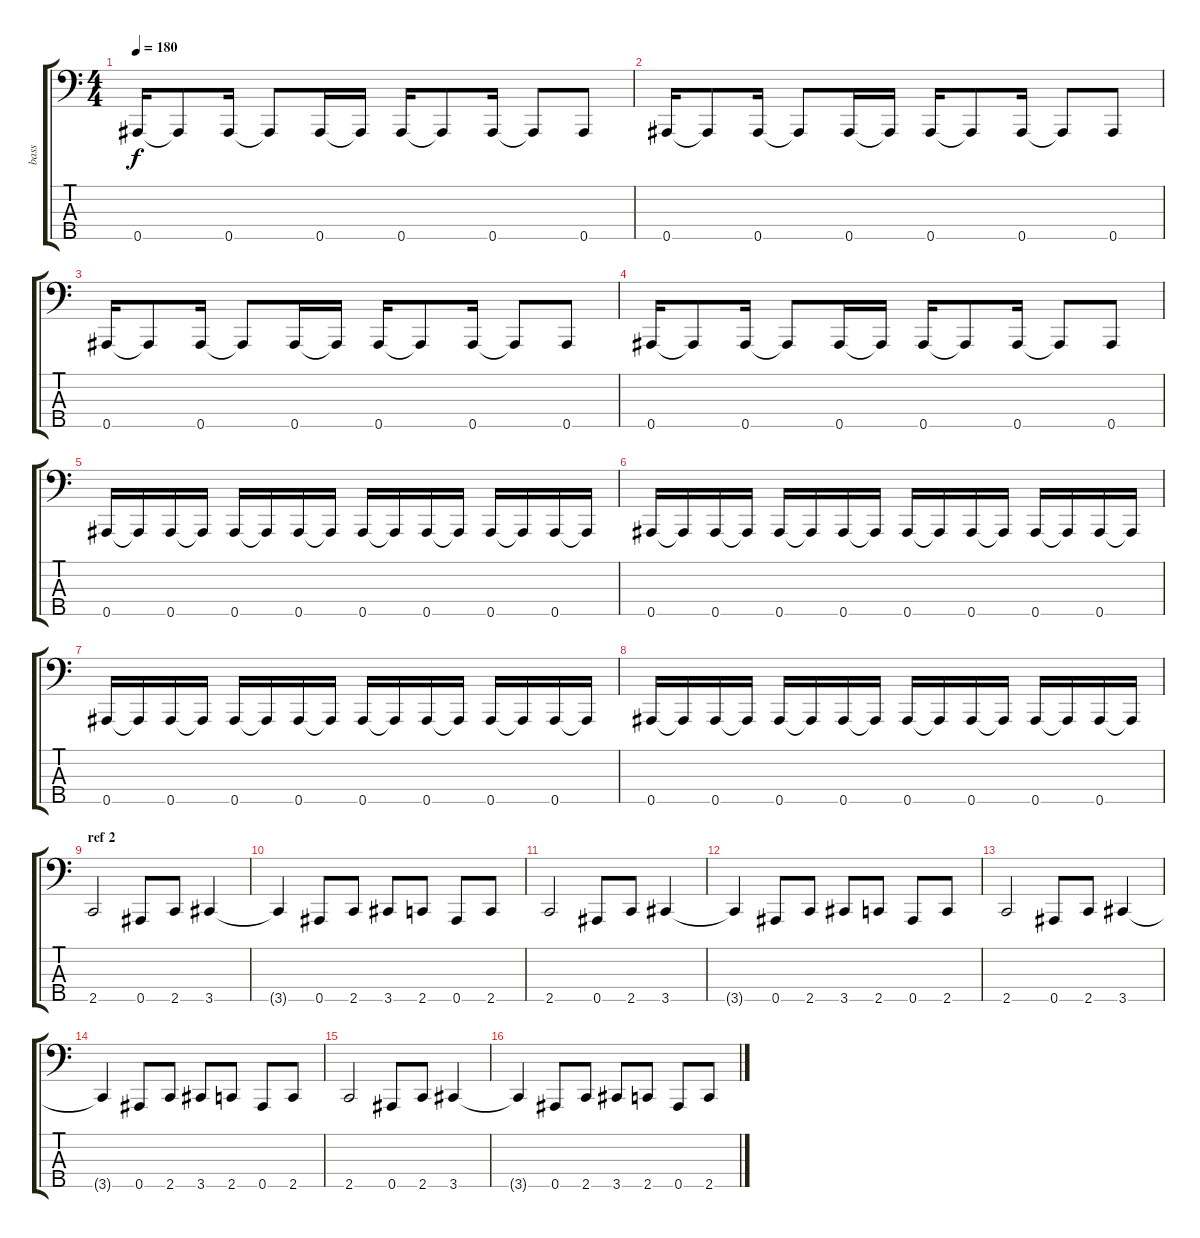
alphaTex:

\track ("bass" "bass") {instrument electricbasspick}
\staff {score tabs}
\tuning (Gb2 Db2 Ab1 Eb1 Bb0) {hide}
\ts (4 4)
\tempo 180
\clef f4
\ks c
0.5.16{dy f} 0.5{t}.8 0.5.16 0.5{t}.8 0.5.16 0.5{t}.16 0.5.16 0.5{t}.8 0.5.16 0.5{t}.8 0.5.8 |
0.5.16 0.5{t}.8 0.5.16 0.5{t}.8 0.5.16 0.5{t}.16 0.5.16 0.5{t}.8 0.5.16 0.5{t}.8 0.5.8 |
0.5.16 0.5{t}.8 0.5.16 0.5{t}.8 0.5.16 0.5{t}.16 0.5.16 0.5{t}.8 0.5.16 0.5{t}.8 0.5.8 |
0.5.16 0.5{t}.8 0.5.16 0.5{t}.8 0.5.16 0.5{t}.16 0.5.16 0.5{t}.8 0.5.16 0.5{t}.8 0.5.8 |
0.5.16 0.5{t}.16 0.5.16 0.5{t}.16 0.5.16 0.5{t}.16 0.5.16 0.5{t}.16 0.5.16 0.5{t}.16 0.5.16 0.5{t}.16 0.5.16 0.5{t}.16 0.5.16 0.5{t}.16 |
0.5.16 0.5{t}.16 0.5.16 0.5{t}.16 0.5.16 0.5{t}.16 0.5.16 0.5{t}.16 0.5.16 0.5{t}.16 0.5.16 0.5{t}.16 0.5.16 0.5{t}.16 0.5.16 0.5{t}.16 |
0.5.16 0.5{t}.16 0.5.16 0.5{t}.16 0.5.16 0.5{t}.16 0.5.16 0.5{t}.16 0.5.16 0.5{t}.16 0.5.16 0.5{t}.16 0.5.16 0.5{t}.16 0.5.16 0.5{t}.16 |
0.5.16 0.5{t}.16 0.5.16 0.5{t}.16 0.5.16 0.5{t}.16 0.5.16 0.5{t}.16 0.5.16 0.5{t}.16 0.5.16 0.5{t}.16 0.5.16 0.5{t}.16 0.5.16 0.5{t}.16 |
\section ("" "ref 2")
2.5.2 0.5.8 2.5.8 3.5.4 |
3.5{t}.4 0.5.8 2.5.8 3.5.8 2.5.8 0.5.8 2.5.8 |
2.5.2 0.5.8 2.5.8 3.5.4 |
3.5{t}.4 0.5.8 2.5.8 3.5.8 2.5.8 0.5.8 2.5.8 |
2.5.2 0.5.8 2.5.8 3.5.4 |
3.5{t}.4 0.5.8 2.5.8 3.5.8 2.5.8 0.5.8 2.5.8 |
2.5.2 0.5.8 2.5.8 3.5.4 |
3.5{t}.4 0.5.8 2.5.8 3.5.8 2.5.8 0.5.8 2.5.8
